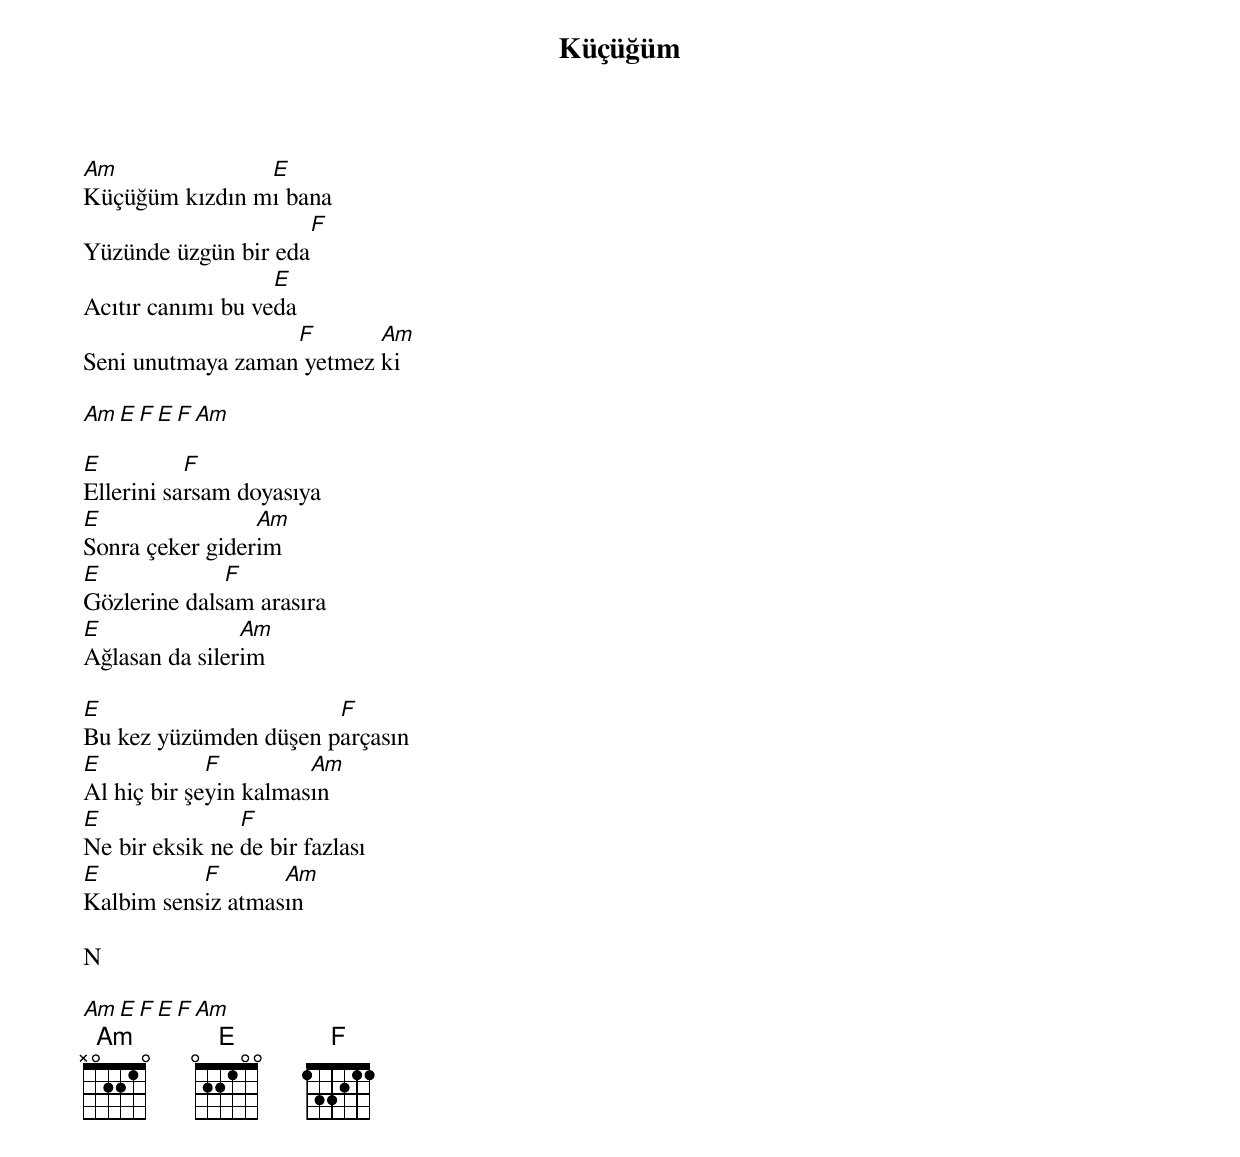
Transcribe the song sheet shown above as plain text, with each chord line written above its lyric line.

{title: Küçüğüm}
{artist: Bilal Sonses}

Am              E
Küçüğüm kızdın mı bana
                      F
Yüzünde üzgün bir eda
                   E
Acıtır canımı bu veda
                   F       Am
Seni unutmaya zaman yetmez ki

Am E F E F Am

E          F
Ellerini sarsam doyasıya
E                Am
Sonra çeker giderim
E             F
Gözlerine dalsam arasıra
E               Am
Ağlasan da silerim

E                      F
Bu kez yüzümden düşen parçasın
E            F         Am
Al hiç bir şeyin kalmasın
E               F
Ne bir eksik ne de bir fazlası
E          F       Am
Kalbim sensiz atmasın

N

Am E F E F Am
